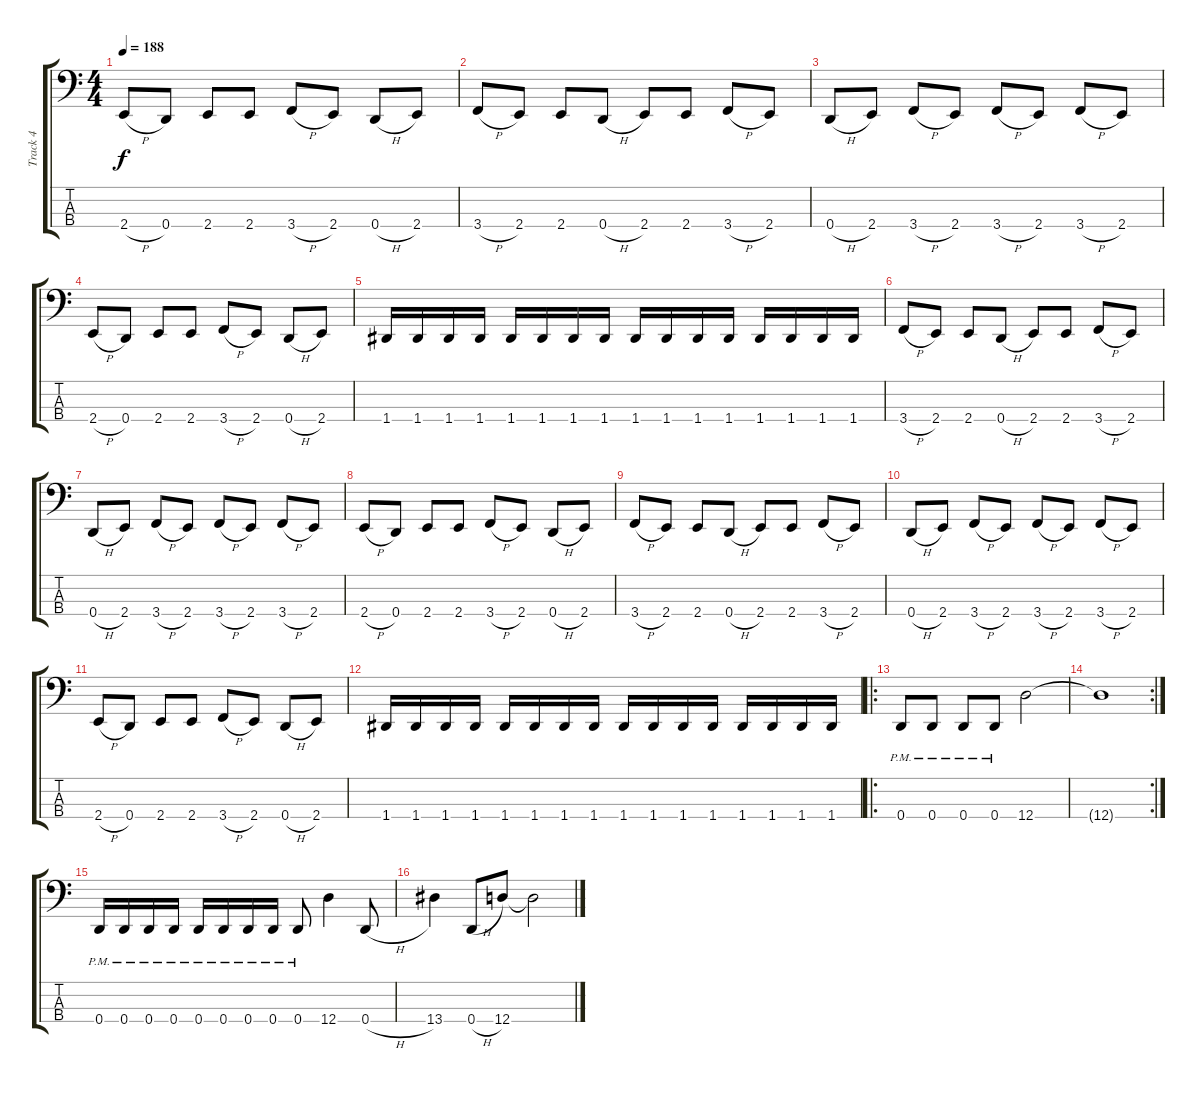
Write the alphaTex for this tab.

\track ("Track 4" "Track 4") {instrument electricbassfinger}
\staff {score tabs}
\tuning (F2 C2 G1 D1) {hide}
\ts (4 4)
\tempo 188
\clef f4
\ks c
2.4{h}.8{dy f} 0.4.8 2.4.8 2.4.8 3.4{h}.8 2.4.8 0.4{h}.8 2.4.8 |
3.4{h}.8 2.4.8 2.4.8 0.4{h}.8 2.4.8 2.4.8 3.4{h}.8 2.4.8 |
0.4{h}.8 2.4.8 3.4{h}.8 2.4.8 3.4{h}.8 2.4.8 3.4{h}.8 2.4.8 |
2.4{h}.8 0.4.8 2.4.8 2.4.8 3.4{h}.8 2.4.8 0.4{h}.8 2.4.8 |
1.4.16 1.4.16 1.4.16 1.4.16 1.4.16 1.4.16 1.4.16 1.4.16 1.4.16 1.4.16 1.4.16 1.4.16 1.4.16 1.4.16 1.4.16 1.4.16 |
3.4{h}.8 2.4.8 2.4.8 0.4{h}.8 2.4.8 2.4.8 3.4{h}.8 2.4.8 |
0.4{h}.8 2.4.8 3.4{h}.8 2.4.8 3.4{h}.8 2.4.8 3.4{h}.8 2.4.8 |
2.4{h}.8 0.4.8 2.4.8 2.4.8 3.4{h}.8 2.4.8 0.4{h}.8 2.4.8 |
3.4{h}.8 2.4.8 2.4.8 0.4{h}.8 2.4.8 2.4.8 3.4{h}.8 2.4.8 |
0.4{h}.8 2.4.8 3.4{h}.8 2.4.8 3.4{h}.8 2.4.8 3.4{h}.8 2.4.8 |
2.4{h}.8 0.4.8 2.4.8 2.4.8 3.4{h}.8 2.4.8 0.4{h}.8 2.4.8 |
1.4.16 1.4.16 1.4.16 1.4.16 1.4.16 1.4.16 1.4.16 1.4.16 1.4.16 1.4.16 1.4.16 1.4.16 1.4.16 1.4.16 1.4.16 1.4.16 |
\ro
0.4{pm}.8 0.4{pm}.8 0.4{pm}.8 0.4{pm}.8 12.4.2 |
\rc 2
12.4{t}.1 |
0.4{pm}.16 0.4{pm}.16 0.4{pm}.16 0.4{pm}.16 0.4{pm}.16 0.4{pm}.16 0.4{pm}.16 0.4{pm}.16 0.4{pm}.8 12.4.4 0.4{h}.8 |
13.4.4 0.4{h}.8 12.4.8 12.4{t}.2
